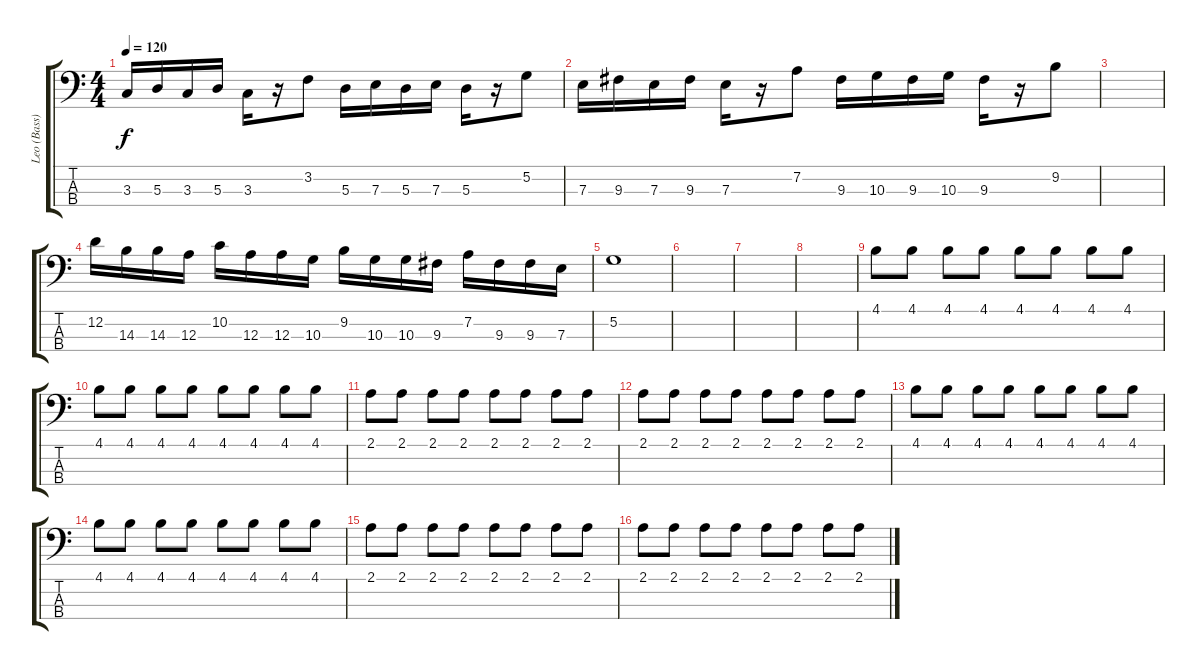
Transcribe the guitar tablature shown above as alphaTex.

\track ("Leo (Bass)" "Leo (Bass)") {instrument electricbassfinger}
\staff {score tabs}
\tuning (G2 D2 A1 E1) {hide}
\ts (4 4)
\tempo 120
\clef f4
\ks c
3.3.16{dy f} 5.3.16 3.3.16 5.3.16 3.3.16 r.16 3.2.8 5.3.16 7.3.16 5.3.16 7.3.16 5.3.16 r.16 5.2.8 |
7.3.16 9.3.16 7.3.16 9.3.16 7.3.16 r.16 7.2.8 9.3.16 10.3.16 9.3.16 10.3.16 9.3.16 r.16 9.2.8 |
|
12.2.16 14.3.16 14.3.16 12.3.16 10.2.16 12.3.16 12.3.16 10.3.16 9.2.16 10.3.16 10.3.16 9.3.16 7.2.16 9.3.16 9.3.16 7.3.16 |
5.2.1 |
|
|
|
4.1.8 4.1.8 4.1.8 4.1.8 4.1.8 4.1.8 4.1.8 4.1.8 |
4.1.8 4.1.8 4.1.8 4.1.8 4.1.8 4.1.8 4.1.8 4.1.8 |
2.1.8 2.1.8 2.1.8 2.1.8 2.1.8 2.1.8 2.1.8 2.1.8 |
2.1.8 2.1.8 2.1.8 2.1.8 2.1.8 2.1.8 2.1.8 2.1.8 |
4.1.8 4.1.8 4.1.8 4.1.8 4.1.8 4.1.8 4.1.8 4.1.8 |
4.1.8 4.1.8 4.1.8 4.1.8 4.1.8 4.1.8 4.1.8 4.1.8 |
2.1.8 2.1.8 2.1.8 2.1.8 2.1.8 2.1.8 2.1.8 2.1.8 |
2.1.8 2.1.8 2.1.8 2.1.8 2.1.8 2.1.8 2.1.8 2.1.8
